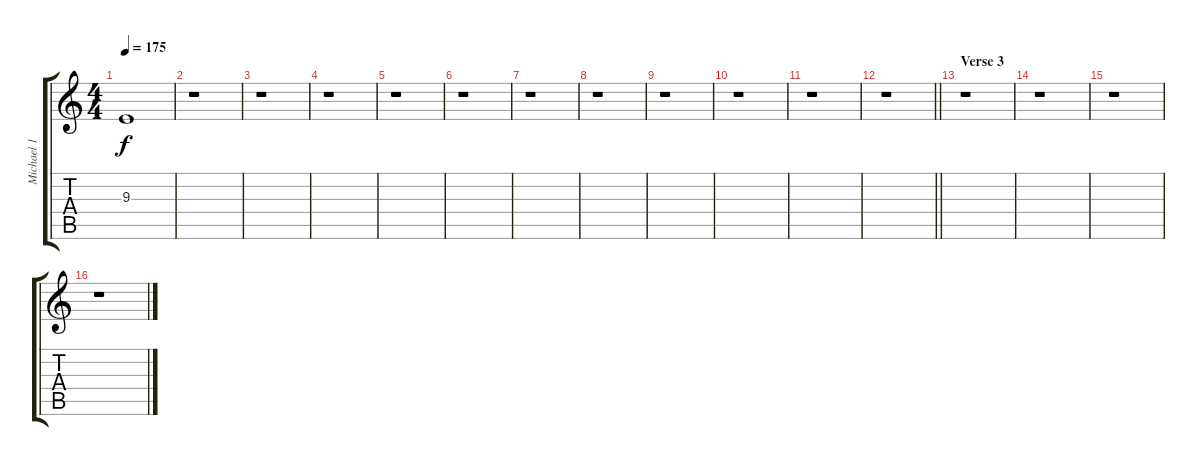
\track ("Michael 1" "Michael 1") {instrument stringensemble1}
\staff {score tabs}
\tuning (E4 B3 G3 D3 A2 E2) {hide}
\ts (4 4)
\tempo 175
\clef g2
\ks c
9.3.1{dy f} |
r.1 |
r.1 |
r.1 |
r.1 |
r.1 |
r.1 |
r.1 |
r.1 |
r.1 |
r.1 |
\barLineRight lightlight
r.1 |
\section ("" "Verse 3")
r.1 |
r.1 |
r.1 |
r.1
